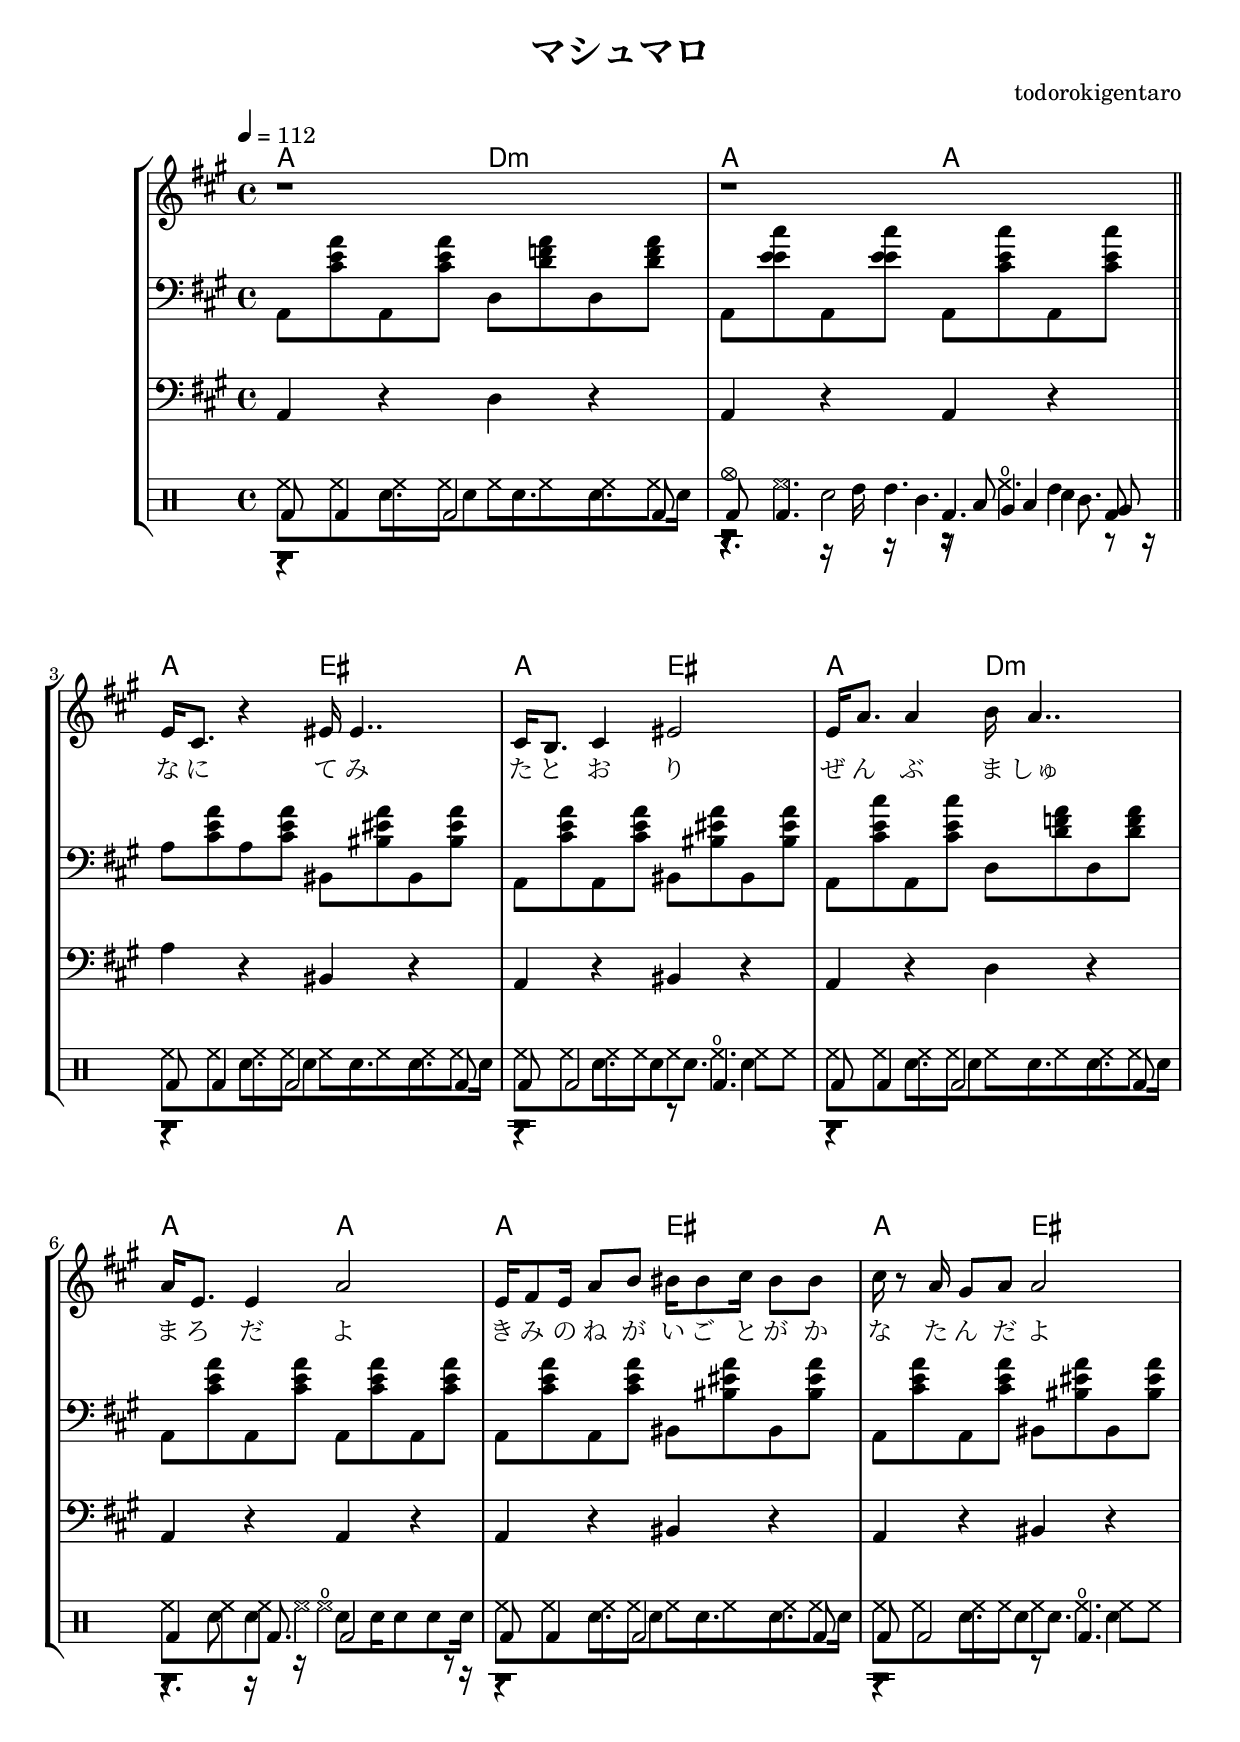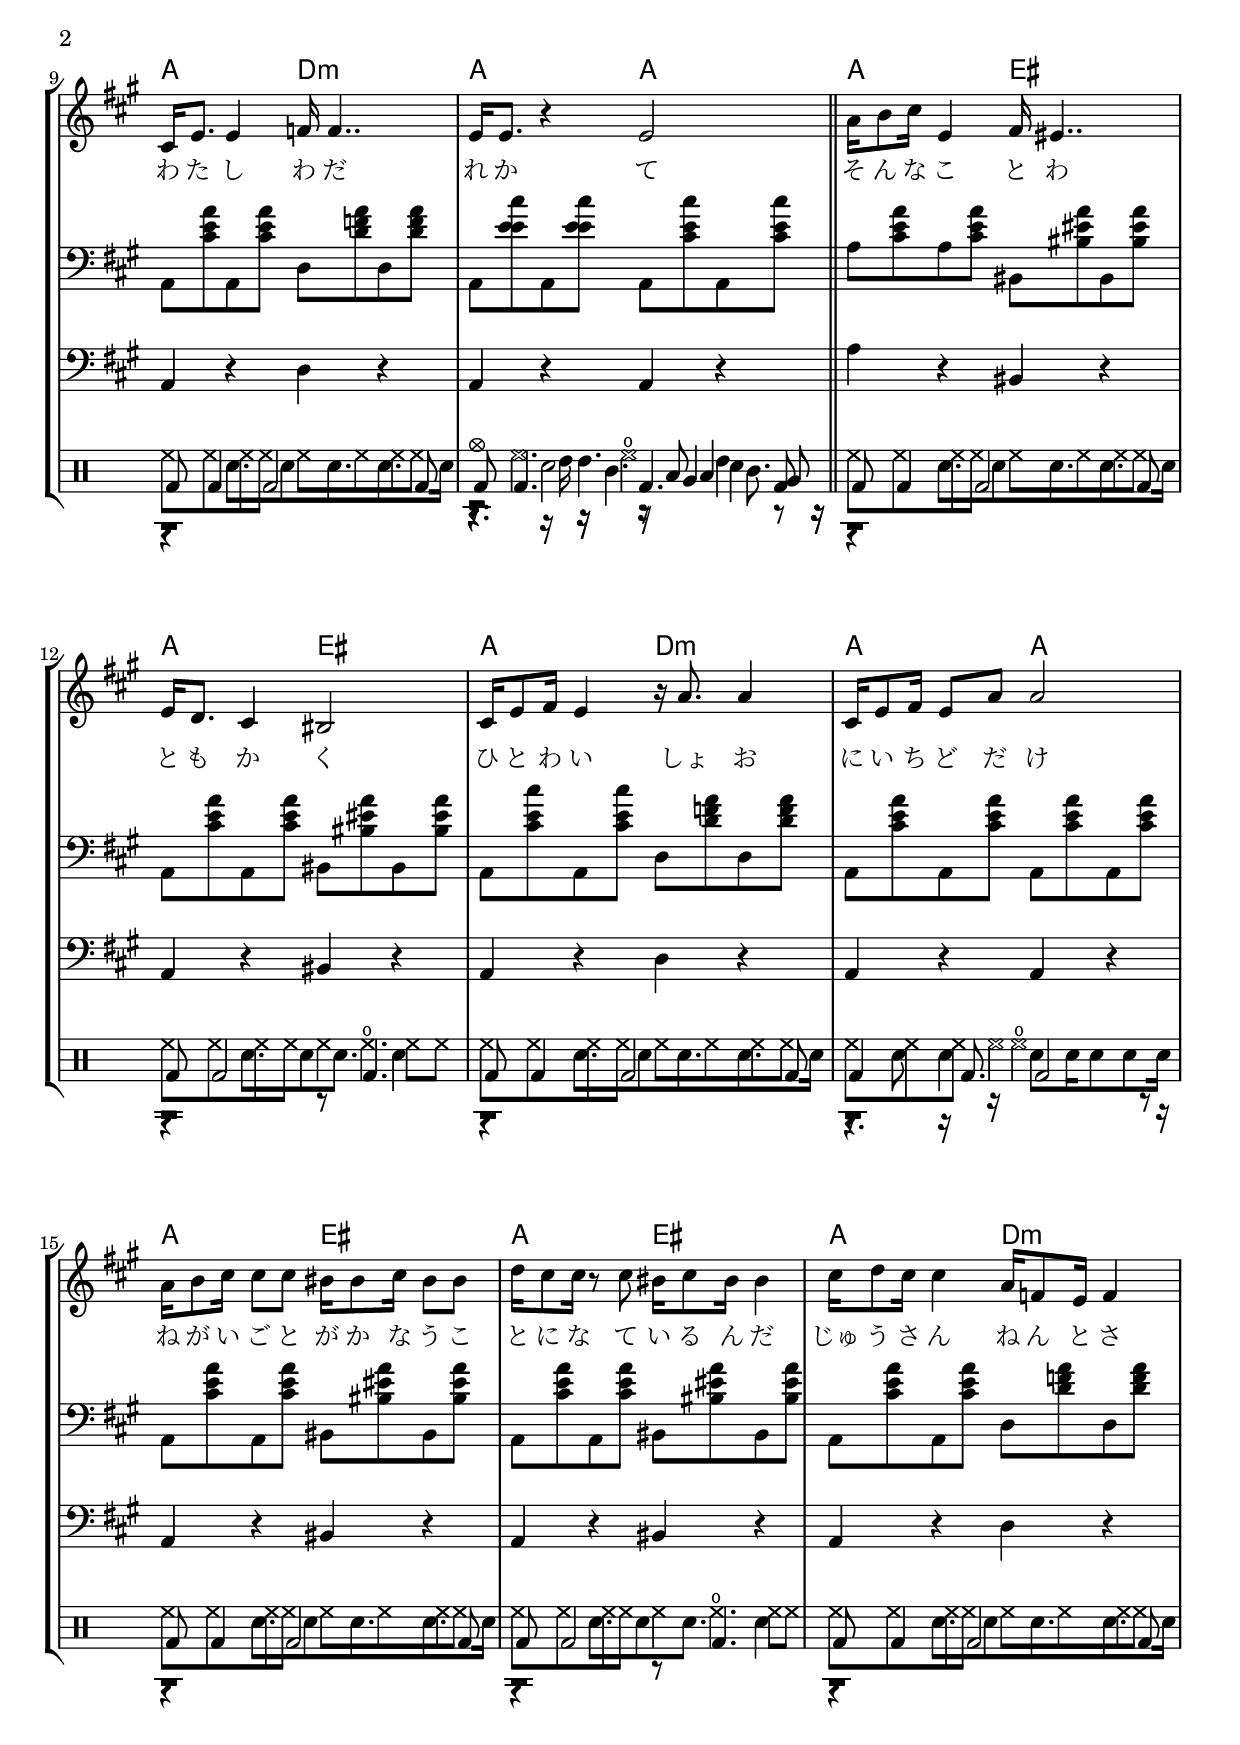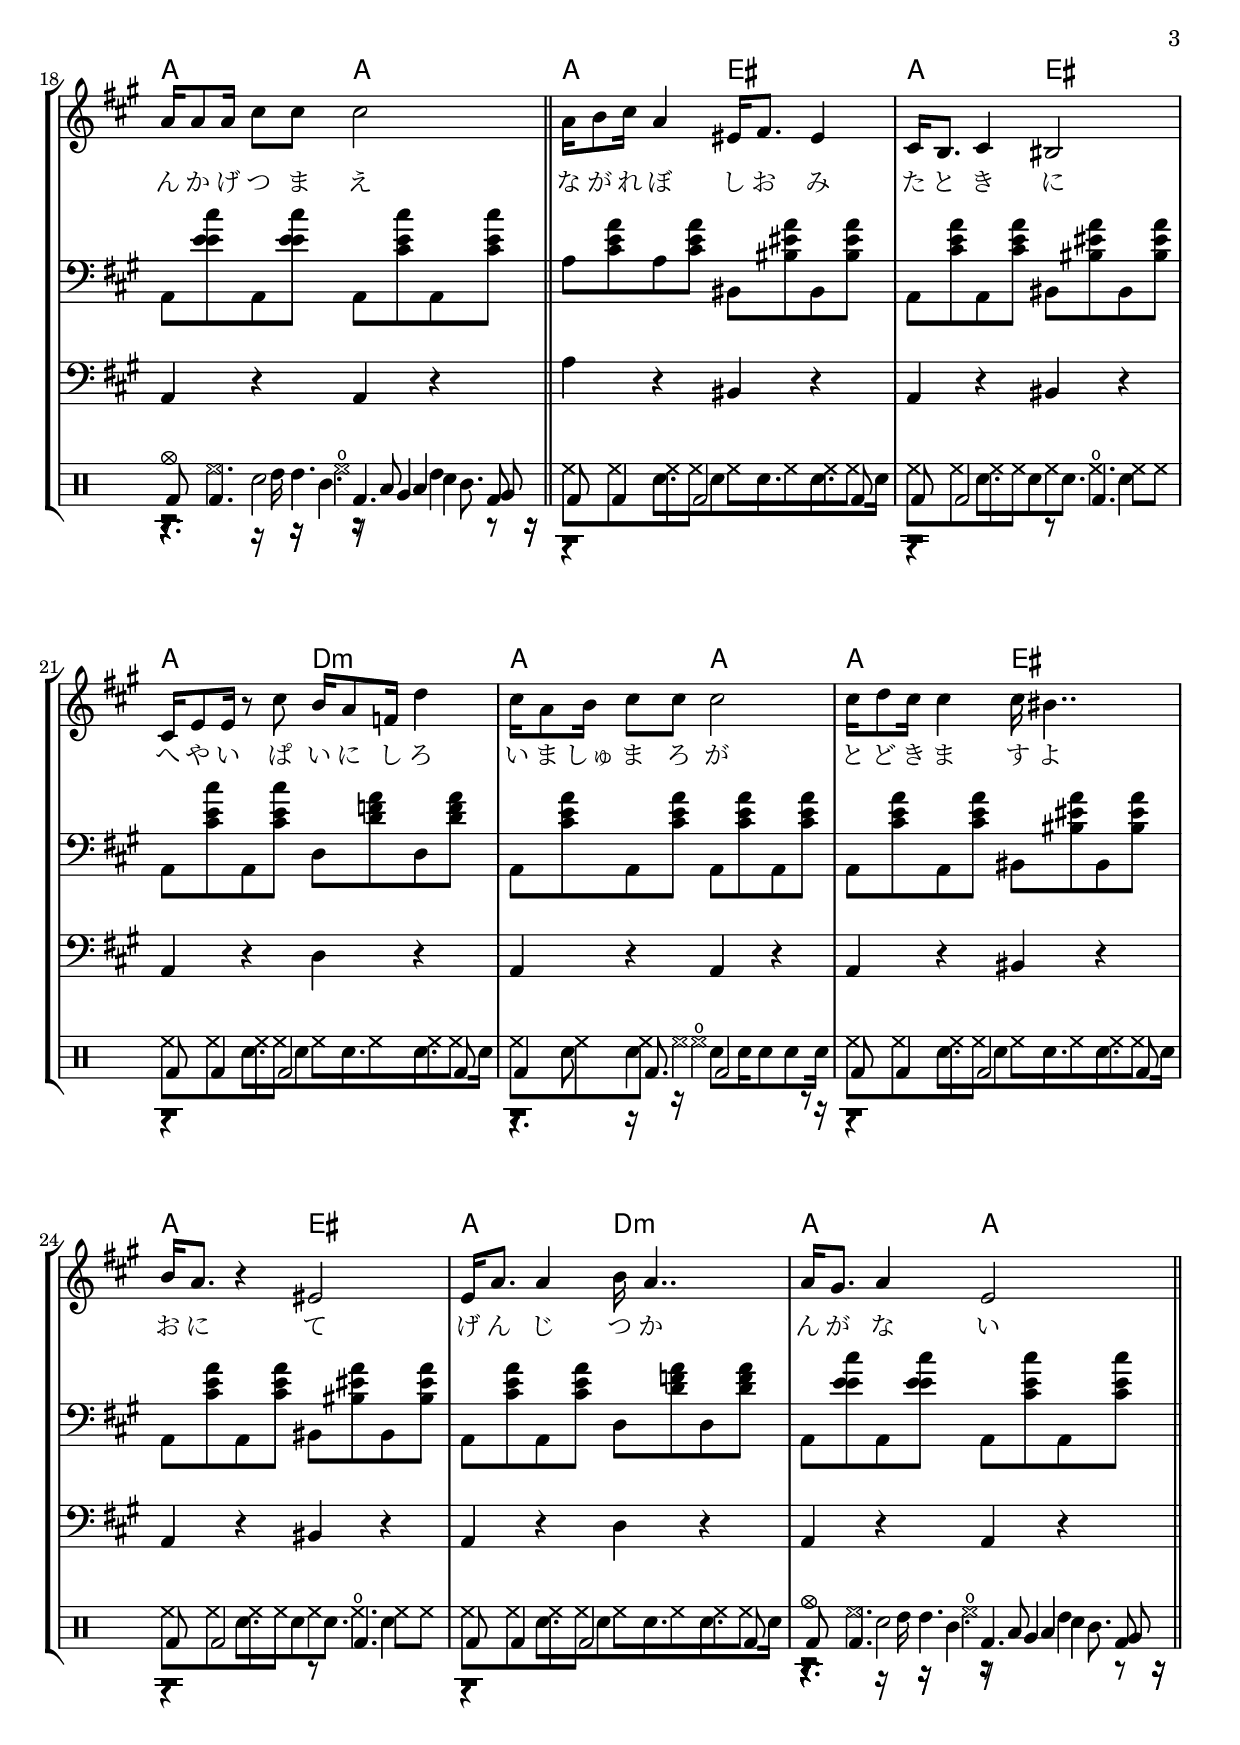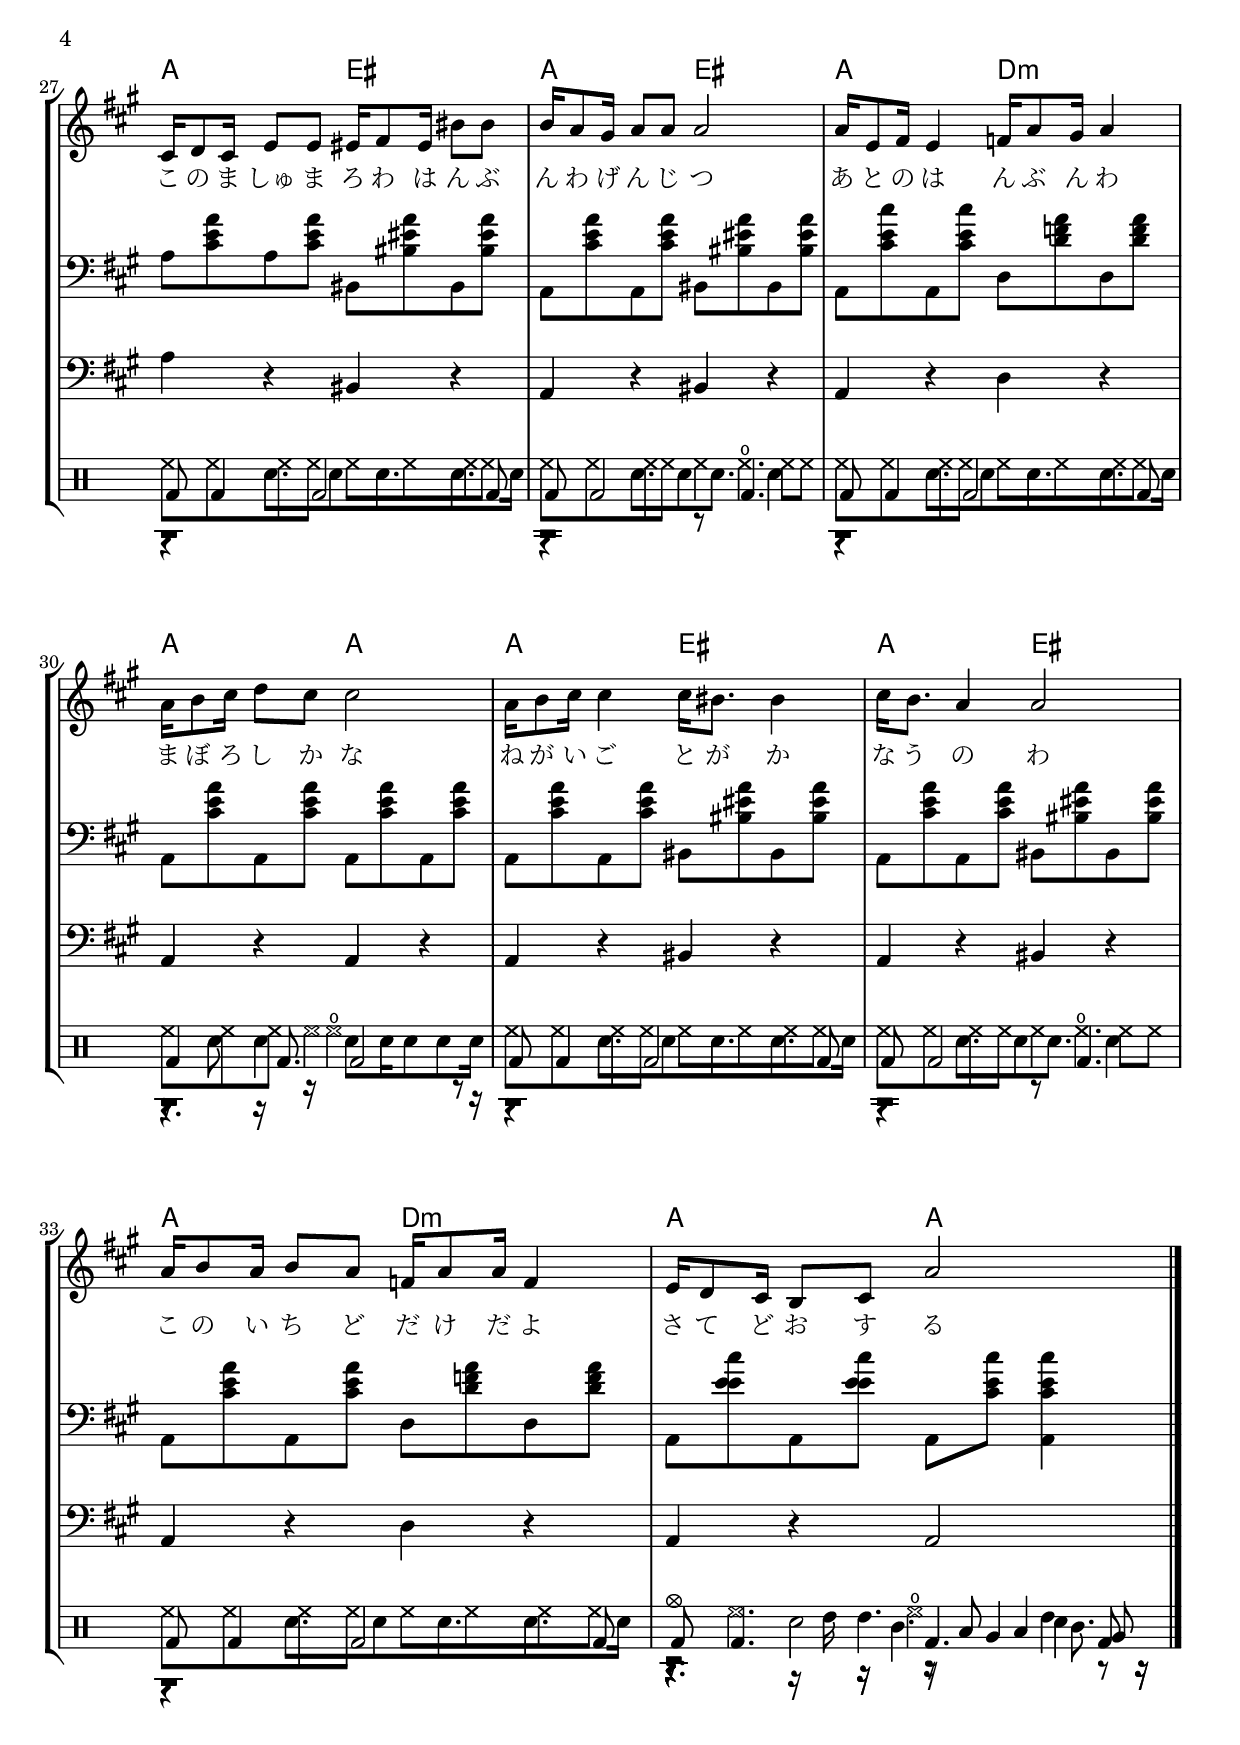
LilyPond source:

\version "2.12.1"

\header {
	title = \markup {マシュマロ}
	composer = \markup \center-column {todorokigentaro}
}

harmony = \chordmode {
	a2 d:m a a 

	a eis a eis a d:m a a a eis a eis a d:m a a 

	a eis a eis a d:m a a a eis a eis a d:m a a 

	a eis a eis a d:m a a a eis a eis a d:m a a 

	a eis a eis a d:m a a a eis a eis a d:m a a 
}

melody = {
	\key a \major
	\tempo 4 = 112
	r1 | r1   
	\set Staff.midiInstrument = #"fss0.32"
	 e'16  cis'8.  r4  eis'16  eis'4.. 
	cis'16  b8.  cis'4  eis'2 
	e'16  a'8.  a'4  b'16  a'4.. 
	a'16  e'8.  e'4  a'2 
	e'16  fis'8  e'16  a'8  b'8  bis'16  bis'8  cis''16  bis'8  bis'8 
	cis''16  r8  a'16  gis'8  a'8  a'2 
	cis'16  e'8.  e'4  f'16  f'4.. 
	e'16  e'8.  r4  e'2
	\set Staff.midiInstrument = #"fss0.32"
	 a'16  b'8  cis''16  e'4  fis'16  eis'4.. 
	e'16  d'8.  cis'4  bis2 
	cis'16  e'8  fis'16  e'4  r16  a'8.  a'4 
	cis'16  e'8  fis'16  e'8  a'8  a'2 
	a'16  b'8  cis''16  cis''8  cis''8  bis'16  bis'8  cis''16  bis'8  bis'8 
	d''16  cis''8  cis''16  r8  cis''8  bis'16  cis''8  bis'16  bis'4 
	cis''16  d''8  cis''16  cis''4  a'16  f'8  e'16  f'4 
	a'16  a'8  a'16  cis''8  cis''8  cis''2
	\set Staff.midiInstrument = #"fss0.32"
	 a'16  b'8  cis''16  a'4  eis'16  fis'8.  eis'4 
	cis'16  b8.  cis'4  bis2 
	cis'16  e'8  e'16  r8  cis''8  b'16  a'8  f'16  d''4 
	cis''16  a'8  b'16  cis''8  cis''8  cis''2 
	cis''16  d''8  cis''16  cis''4  cis''16  bis'4.. 
	b'16  a'8.  r4  eis'2 
	e'16  a'8.  a'4  b'16  a'4.. 
	a'16  gis'8.  a'4  e'2
	\set Staff.midiInstrument = #"fss0.32"
	 cis'16  d'8  cis'16  e'8  e'8  eis'16  fis'8  eis'16  bis'8  bis'8 
	b'16  a'8  gis'16  a'8  a'8  a'2 
	a'16  e'8  fis'16  e'4  f'16  a'8  gis'16  a'4 
	a'16  b'8  cis''16  d''8  cis''8  cis''2 
	a'16  b'8  cis''16  cis''4  cis''16  bis'8.  bis'4 
	cis''16  b'8.  a'4  a'2 
	a'16  b'8  a'16  b'8  a'8  f'16  a'8  a'16  f'4 
	e'16  d'8  cis'16  b8  cis'8  a'2
	\bar "|."
}

words = \lyricmode {
	
	な  に  て  み  た  と  お  り  ぜ  ん  ぶ  ま  しゅ  ま  ろ  だ  よ  き  み  の  ね  が  い  ご  と  が  か  な  た  ん  だ  よ  わ  た  し  わ  だ  れ  か  て  
	そ  ん  な  こ  と  わ  と  も  か  く  ひ  と  わ  い  しょ  お  に  い  ち  ど  だ  け  ね  が  い  ご  と  が  か  な  う  こ  と  に  な  て  い  る  ん  だ  じゅ  う  さ  ん  ね  ん  と  さ  ん  か  げ  つ  ま  え  
	な  が  れ  ぼ  し  お  み  た  と  き  に  へ  や  い  ぱ  い  に  し  ろ  い  ま  しゅ  ま  ろ  が  と  ど  き  ま  す  よ  お  に  て  げ  ん  じ  つ  か  ん  が  な  い  
	こ  の  ま  しゅ  ま  ろ  わ  は  ん  ぶ  ん  わ  げ  ん  じ  つ  あ  と  の  は  ん  ぶ  ん  わ  ま  ぼ  ろ  し  か  な  ね  が  い  ご  と  が  か  な  う  の  わ  こ  の  い  ち  ど  だ  け  だ  よ  さ  て  ど  お  す  る  
}

tempochange = {
	\tempo 4 = 112
	r1 | r1 \bar "||"
	\tempo 4 = 112
	r1 | r1 | r1 | r1 | r1 | r1 | r1 | r1 \bar "||"
	\tempo 4 = 112
	r1 | r1 | r1 | r1 | r1 | r1 | r1 | r1 \bar "||"
	\tempo 4 = 112
	r1 | r1 | r1 | r1 | r1 | r1 | r1 | r1 \bar "||"
	\tempo 4 = 112
	r1 | r1 | r1 | r1 | r1 | r1 | r1 | r1 \bar "|."
}

mainacc = {
	\clef bass
	\set Staff.midiInstrument = #"Acoustic grand"
	\key a \major
	\tempo 4 = 112
	a,8 <cis' e' a'> a, <cis' e' a'>
	d8 <d' f' a'> d <d' f' a'>
	a,8 <e' e' cis''> a, <e' e' cis''>
	a,8 <cis' e' cis''> a, <cis' e' cis''>
	\bar "||"

	\set Staff.midiInstrument = #"Acoustic grand"
	a8 <cis' e' a'> a <cis' e' a'>
	bis,8 <bis eis' a'> bis, <bis eis' a'>
	a,8 <cis' e' a'> a, <cis' e' a'>
	bis,8 <bis eis' a'> bis, <bis eis' a'>
	a,8 <cis' e' cis''> a, <cis' e' cis''>
	d8 <d' f' a'> d <d' f' a'>
	a,8 <cis' e' a'> a, <cis' e' a'>
	a,8 <cis' e' a'> a, <cis' e' a'>
	a,8 <cis' e' a'> a, <cis' e' a'>
	bis,8 <bis eis' a'> bis, <bis eis' a'>
	a,8 <cis' e' a'> a, <cis' e' a'>
	bis,8 <bis eis' a'> bis, <bis eis' a'>
	a,8 <cis' e' a'> a, <cis' e' a'>
	d8 <d' f' a'> d <d' f' a'>
	a,8 <e' e' cis''> a, <e' e' cis''>
	a,8 <cis' e' cis''> a, <cis' e' cis''>
	\bar "||"

	\set Staff.midiInstrument = #"Acoustic grand"
	a8 <cis' e' a'> a <cis' e' a'>
	bis,8 <bis eis' a'> bis, <bis eis' a'>
	a,8 <cis' e' a'> a, <cis' e' a'>
	bis,8 <bis eis' a'> bis, <bis eis' a'>
	a,8 <cis' e' cis''> a, <cis' e' cis''>
	d8 <d' f' a'> d <d' f' a'>
	a,8 <cis' e' a'> a, <cis' e' a'>
	a,8 <cis' e' a'> a, <cis' e' a'>
	a,8 <cis' e' a'> a, <cis' e' a'>
	bis,8 <bis eis' a'> bis, <bis eis' a'>
	a,8 <cis' e' a'> a, <cis' e' a'>
	bis,8 <bis eis' a'> bis, <bis eis' a'>
	a,8 <cis' e' a'> a, <cis' e' a'>
	d8 <d' f' a'> d <d' f' a'>
	a,8 <e' e' cis''> a, <e' e' cis''>
	a,8 <cis' e' cis''> a, <cis' e' cis''>
	\bar "||"

	\set Staff.midiInstrument = #"Acoustic grand"
	a8 <cis' e' a'> a <cis' e' a'>
	bis,8 <bis eis' a'> bis, <bis eis' a'>
	a,8 <cis' e' a'> a, <cis' e' a'>
	bis,8 <bis eis' a'> bis, <bis eis' a'>
	a,8 <cis' e' cis''> a, <cis' e' cis''>
	d8 <d' f' a'> d <d' f' a'>
	a,8 <cis' e' a'> a, <cis' e' a'>
	a,8 <cis' e' a'> a, <cis' e' a'>
	a,8 <cis' e' a'> a, <cis' e' a'>
	bis,8 <bis eis' a'> bis, <bis eis' a'>
	a,8 <cis' e' a'> a, <cis' e' a'>
	bis,8 <bis eis' a'> bis, <bis eis' a'>
	a,8 <cis' e' a'> a, <cis' e' a'>
	d8 <d' f' a'> d <d' f' a'>
	a,8 <e' e' cis''> a, <e' e' cis''>
	a,8 <cis' e' cis''> a, <cis' e' cis''>
	\bar "||"

	\set Staff.midiInstrument = #"Acoustic grand"
	a8 <cis' e' a'> a <cis' e' a'>
	bis,8 <bis eis' a'> bis, <bis eis' a'>
	a,8 <cis' e' a'> a, <cis' e' a'>
	bis,8 <bis eis' a'> bis, <bis eis' a'>
	a,8 <cis' e' cis''> a, <cis' e' cis''>
	d8 <d' f' a'> d <d' f' a'>
	a,8 <cis' e' a'> a, <cis' e' a'>
	a,8 <cis' e' a'> a, <cis' e' a'>
	a,8 <cis' e' a'> a, <cis' e' a'>
	bis,8 <bis eis' a'> bis, <bis eis' a'>
	a,8 <cis' e' a'> a, <cis' e' a'>
	bis,8 <bis eis' a'> bis, <bis eis' a'>
	a,8 <cis' e' a'> a, <cis' e' a'>
	d8 <d' f' a'> d <d' f' a'>
	a,8 <e' e' cis''> a, <e' e' cis''>
	a,8 <cis' e' cis''>8 <a, cis' e' cis''>4
	\bar "|."
}

subacc = {
	\clef bass
	\set Staff.midiInstrument = #"Pizzicato Strings"
	\key a \major
	\tempo 4 = 112
	a,4 r4
	d4 r4
	a,4 r4
	a,4 r4
	\bar "||"

	\set Staff.midiInstrument = #"Pizzicato Strings"
	a4 r4
	bis,4 r4
	a,4 r4
	bis,4 r4
	a,4 r4
	d4 r4
	a,4 r4
	a,4 r4
	a,4 r4
	bis,4 r4
	a,4 r4
	bis,4 r4
	a,4 r4
	d4 r4
	a,4 r4
	a,4 r4
	\bar "||"

	\set Staff.midiInstrument = #"Pizzicato Strings"
	a4 r4
	bis,4 r4
	a,4 r4
	bis,4 r4
	a,4 r4
	d4 r4
	a,4 r4
	a,4 r4
	a,4 r4
	bis,4 r4
	a,4 r4
	bis,4 r4
	a,4 r4
	d4 r4
	a,4 r4
	a,4 r4
	\bar "||"

	\set Staff.midiInstrument = #"Pizzicato Strings"
	a4 r4
	bis,4 r4
	a,4 r4
	bis,4 r4
	a,4 r4
	d4 r4
	a,4 r4
	a,4 r4
	a,4 r4
	bis,4 r4
	a,4 r4
	bis,4 r4
	a,4 r4
	d4 r4
	a,4 r4
	a,4 r4
	\bar "||"

	\set Staff.midiInstrument = #"Pizzicato Strings"
	a4 r4
	bis,4 r4
	a,4 r4
	bis,4 r4
	a,4 r4
	d4 r4
	a,4 r4
	a,4 r4
	a,4 r4
	bis,4 r4
	a,4 r4
	bis,4 r4
	a,4 r4
	d4 r4
	a,4 r4
	a,2
	\bar "|."
}

percA = {
	\drummode {
	hh8 hh8 hh8 hh8 hh8 hh8 hh8 hh8  |r8 hh2. r8  \bar "||"
	hh8 hh8 hh8 hh8 hh8 hh8 hh8 hh8  |hh8 hh8 hh8 hh8 hh4 hh8 hh8  |hh8 hh8 hh8 hh8 hh8 hh8 hh8 hh8  |hh8 hh8 hh8 hh2 r8  |hh8 hh8 hh8 hh8 hh8 hh8 hh8 hh8  |hh8 hh8 hh8 hh8 hh4 hh8 hh8  |hh8 hh8 hh8 hh8 hh8 hh8 hh8 hh8  |r8 hh2. r8  \bar "||"
	hh8 hh8 hh8 hh8 hh8 hh8 hh8 hh8  |hh8 hh8 hh8 hh8 hh4 hh8 hh8  |hh8 hh8 hh8 hh8 hh8 hh8 hh8 hh8  |hh8 hh8 hh8 hh2 r8  |hh8 hh8 hh8 hh8 hh8 hh8 hh8 hh8  |hh8 hh8 hh8 hh8 hh4 hh8 hh8  |hh8 hh8 hh8 hh8 hh8 hh8 hh8 hh8  |r8 hh2. r8  \bar "||"
	hh8 hh8 hh8 hh8 hh8 hh8 hh8 hh8  |hh8 hh8 hh8 hh8 hh4 hh8 hh8  |hh8 hh8 hh8 hh8 hh8 hh8 hh8 hh8  |hh8 hh8 hh8 hh2 r8  |hh8 hh8 hh8 hh8 hh8 hh8 hh8 hh8  |hh8 hh8 hh8 hh8 hh4 hh8 hh8  |hh8 hh8 hh8 hh8 hh8 hh8 hh8 hh8  |r8 hh2. r8  \bar "||"
	hh8 hh8 hh8 hh8 hh8 hh8 hh8 hh8  |hh8 hh8 hh8 hh8 hh4 hh8 hh8  |hh8 hh8 hh8 hh8 hh8 hh8 hh8 hh8  |hh8 hh8 hh8 hh2 r8  |hh8 hh8 hh8 hh8 hh8 hh8 hh8 hh8  |hh8 hh8 hh8 hh8 hh4 hh8 hh8  |hh8 hh8 hh8 hh8 hh8 hh8 hh8 hh8  |r8 hh2. r8  \bar "|."
	}
}

percB = {
	\drummode {
	r4 sn8. sn8 sn8. sn8. sn16  |r4 sn2 sn4  \bar "||"
	r4 sn8. sn8 sn8. sn8. sn16  |r4 sn8. sn8 sn8. sn4  |r4 sn8. sn8 sn8. sn8. sn16  |r8 sn8 sn4 sn8 sn16 sn8 sn8 sn16  |r4 sn8. sn8 sn8. sn8. sn16  |r4 sn8. sn8 sn8. sn4  |r4 sn8. sn8 sn8. sn8. sn16  |r4 sn2 sn4  \bar "||"
	r4 sn8. sn8 sn8. sn8. sn16  |r4 sn8. sn8 sn8. sn4  |r4 sn8. sn8 sn8. sn8. sn16  |r8 sn8 sn4 sn8 sn16 sn8 sn8 sn16  |r4 sn8. sn8 sn8. sn8. sn16  |r4 sn8. sn8 sn8. sn4  |r4 sn8. sn8 sn8. sn8. sn16  |r4 sn2 sn4  \bar "||"
	r4 sn8. sn8 sn8. sn8. sn16  |r4 sn8. sn8 sn8. sn4  |r4 sn8. sn8 sn8. sn8. sn16  |r8 sn8 sn4 sn8 sn16 sn8 sn8 sn16  |r4 sn8. sn8 sn8. sn8. sn16  |r4 sn8. sn8 sn8. sn4  |r4 sn8. sn8 sn8. sn8. sn16  |r4 sn2 sn4  \bar "||"
	r4 sn8. sn8 sn8. sn8. sn16  |r4 sn8. sn8 sn8. sn4  |r4 sn8. sn8 sn8. sn8. sn16  |r8 sn8 sn4 sn8 sn16 sn8 sn8 sn16  |r4 sn8. sn8 sn8. sn8. sn16  |r4 sn8. sn8 sn8. sn4  |r4 sn8. sn8 sn8. sn8. sn16  |r4 sn2 sn4  \bar "|."
	}
}

percC = {
	\drummode {
	bd8 bd4 bd2 bd8  |bd8 bd4. bd4. bd8  \bar "||"
	bd8 bd4 bd2 bd8  |bd8 bd2 bd4.  |bd8 bd4 bd2 bd8  |bd4 r16 bd8. bd2  |bd8 bd4 bd2 bd8  |bd8 bd2 bd4.  |bd8 bd4 bd2 bd8  |bd8 bd4. bd4. bd8  \bar "||"
	bd8 bd4 bd2 bd8  |bd8 bd2 bd4.  |bd8 bd4 bd2 bd8  |bd4 r16 bd8. bd2  |bd8 bd4 bd2 bd8  |bd8 bd2 bd4.  |bd8 bd4 bd2 bd8  |bd8 bd4. bd4. bd8  \bar "||"
	bd8 bd4 bd2 bd8  |bd8 bd2 bd4.  |bd8 bd4 bd2 bd8  |bd4 r16 bd8. bd2  |bd8 bd4 bd2 bd8  |bd8 bd2 bd4.  |bd8 bd4 bd2 bd8  |bd8 bd4. bd4. bd8  \bar "||"
	bd8 bd4 bd2 bd8  |bd8 bd2 bd4.  |bd8 bd4 bd2 bd8  |bd4 r16 bd8. bd2  |bd8 bd4 bd2 bd8  |bd8 bd2 bd4.  |bd8 bd4 bd2 bd8  |bd8 bd4. bd4. bd8  \bar "|."
	}
}

percD = {
	\drummode {
	r1  |r2 r8 hho4.  \bar "||"
	r1  |r2 r8 hho4.  |r1  |r4. r16 hho2 r16  |r1  |r2 r8 hho4.  |r1  |r4. r16 hho2 r16  \bar "||"
	r1  |r2 r8 hho4.  |r1  |r4. r16 hho2 r16  |r1  |r2 r8 hho4.  |r1  |r4. r16 hho2 r16  \bar "||"
	r1  |r2 r8 hho4.  |r1  |r4. r16 hho2 r16  |r1  |r2 r8 hho4.  |r1  |r4. r16 hho2 r16  \bar "||"
	r1  |r2 r8 hho4.  |r1  |r4. r16 hho2 r16  |r1  |r2 r8 hho4.  |r1  |r4. r16 hho2 r16  \bar "|."
	}
}

percE = {
	\drummode {
	r1 |cymc1  \bar "||"
	r1 |r1 |r1 |r1 |r1 |r1 |r1 |cymc1  \bar "||"
	r1 |r1 |r1 |r1 |r1 |r1 |r1 |cymc1  \bar "||"
	r1 |r1 |r1 |r1 |r1 |r1 |r1 |cymc1  \bar "||"
	r1 |r1 |r1 |r1 |r1 |r1 |r1 |cymc1  \bar "|."
	}
}

percF = {
	\drummode {
	r1 |r4 r16 tommh16 tommh4. tommh4  \bar "||"
	r1 |r1 |r1 |r1 |r1 |r1 |r1 |r4 r16 tommh16 tommh4. tommh4  \bar "||"
	r1 |r1 |r1 |r1 |r1 |r1 |r1 |r4 r16 tommh16 tommh4. tommh4  \bar "||"
	r1 |r1 |r1 |r1 |r1 |r1 |r1 |r4 r16 tommh16 tommh4. tommh4  \bar "||"
	r1 |r1 |r1 |r1 |r1 |r1 |r1 |r4 r16 tommh16 tommh4. tommh4  \bar "|."
	}
}

percG = {
	\drummode {
	r1 |r4. r16 tomml4. tomml8.  \bar "||"
	r1 |r1 |r1 |r1 |r1 |r1 |r1 |r4. r16 tomml4. tomml8.  \bar "||"
	r1 |r1 |r1 |r1 |r1 |r1 |r1 |r4. r16 tomml4. tomml8.  \bar "||"
	r1 |r1 |r1 |r1 |r1 |r1 |r1 |r4. r16 tomml4. tomml8.  \bar "||"
	r1 |r1 |r1 |r1 |r1 |r1 |r1 |r4. r16 tomml4. tomml8.  \bar "|."
	}
}

percH = {
	\drummode {
	r1 |r2 r16 toml8 toml4 r16  \bar "||"
	r1 |r1 |r1 |r1 |r1 |r1 |r1 |r2 r16 toml8 toml4 r16  \bar "||"
	r1 |r1 |r1 |r1 |r1 |r1 |r1 |r2 r16 toml8 toml4 r16  \bar "||"
	r1 |r1 |r1 |r1 |r1 |r1 |r1 |r2 r16 toml8 toml4 r16  \bar "||"
	r1 |r1 |r1 |r1 |r1 |r1 |r1 |r2 r16 toml8 toml4 r16  \bar "|."
	}
}

percI = {
	\drummode {
	r1 |r2 r8 tomfh4 tomfh8  \bar "||"
	r1 |r1 |r1 |r1 |r1 |r1 |r1 |r2 r8 tomfh4 tomfh8  \bar "||"
	r1 |r1 |r1 |r1 |r1 |r1 |r1 |r2 r8 tomfh4 tomfh8  \bar "||"
	r1 |r1 |r1 |r1 |r1 |r1 |r1 |r2 r8 tomfh4 tomfh8  \bar "||"
	r1 |r1 |r1 |r1 |r1 |r1 |r1 |r2 r8 tomfh4 tomfh8  \bar "|."
	}
}

\score {
	<<
		\new StaffGroup <<
			\new ChordNames {\harmony}
			\new Voice = "melody" {\melody}
			\new Lyrics \lyricsto "melody" \words
			\new Staff = "mainacc" {\mainacc}
			\new Staff = "subacc" {\subacc}
			\new DrumStaff <<
				\new DrumVoice {\percA}
				\new DrumVoice {\percB}
				\new DrumVoice {\percC}
				\new DrumVoice {\percD}
				\new DrumVoice {\percE}
				\new DrumVoice {\percF}
				\new DrumVoice {\percG}
				\new DrumVoice {\percH}
				\new DrumVoice {\percI}
			>>
		>>
	>>
	\layout { }
}
